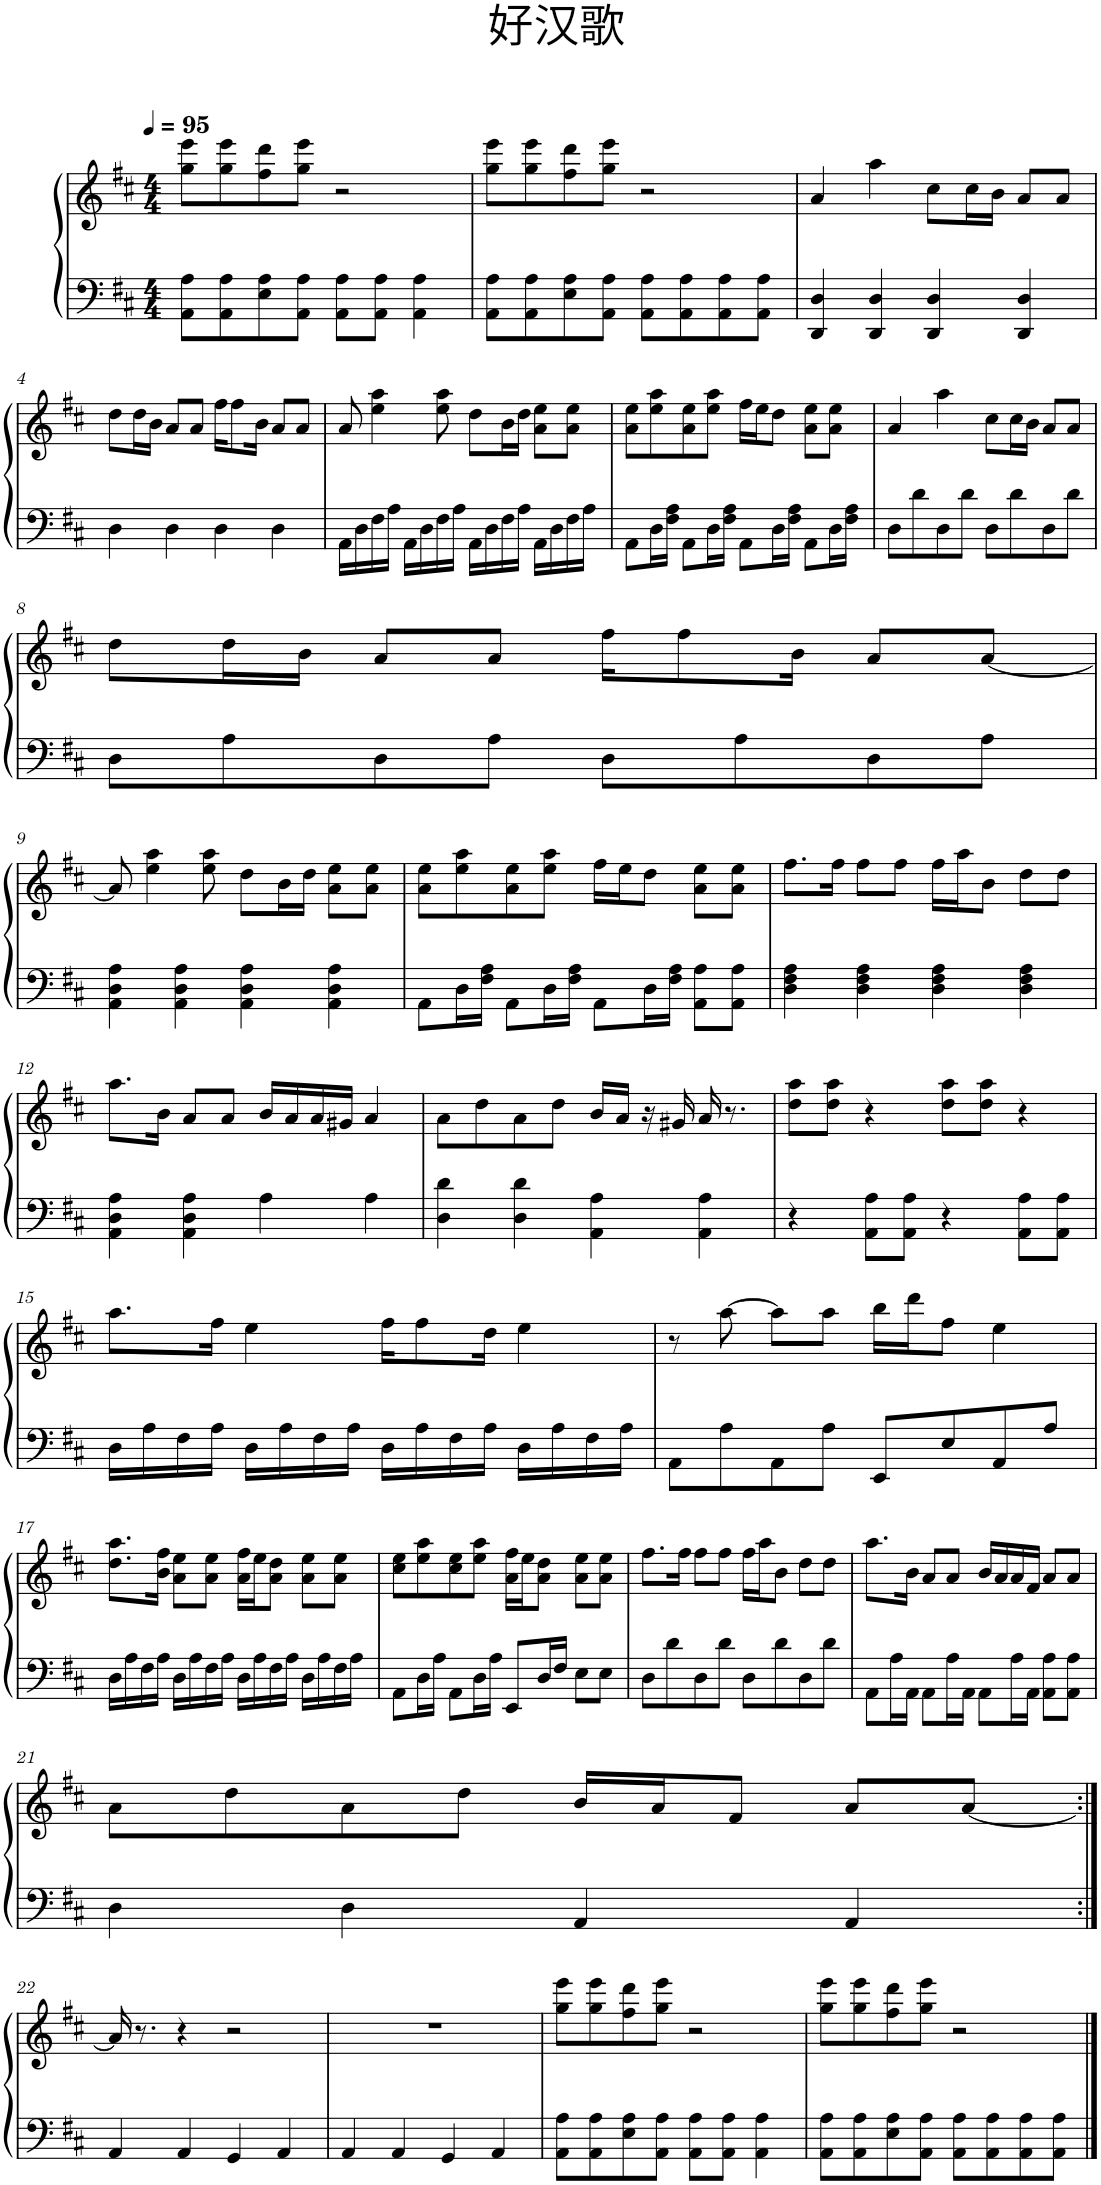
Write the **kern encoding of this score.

**kern	**kern
*part1	*part1
*staff2	*staff1
*I"Piano	*
*I'Pno	*
*clefF4	*clefG2
*k[f#c#]	*k[f#c#]
*M4/4	*M4/4
*MM95	*MM95
=1	=1
8AA\ 8A\L	8gg\ 8eee\L
8AA\ 8A\	8gg\ 8eee\
8E\ 8A\	8ff#\ 8ddd\
8AA\ 8A\J	8gg\ 8eee\J
8AA\ 8A\L	2r
8AA\ 8A\J	.
4AA\ 4A\	.
=2	=2
8AA\ 8A\L	8gg\ 8eee\L
8AA\ 8A\	8gg\ 8eee\
8E\ 8A\	8ff#\ 8ddd\
8AA\ 8A\J	8gg\ 8eee\J
8AA\ 8A\L	2r
8AA\ 8A\	.
8AA\ 8A\	.
8AA\ 8A\J	.
=3	=3
4DD/ 4D/	4a/
4DD/ 4D/	4aa\
4DD/ 4D/	8cc#\L
.	16cc#\L
.	16b\JJ
4DD/ 4D/	8a/L
.	8a/J
!!LO:LB:g=z
=4	=4
4D\	8dd\L
.	16dd\L
.	16b\JJ
4D\	8a/L
.	8a/J
4D\	16ff#\KL
.	8ff#\
.	16b\Jk
4D\	8a/L
.	8a/J
=5	=5
16AA\LL	8a/
16D\	.
16F#\	4ee\ 4aa\
16A\JJ	.
16AA\LL	.
16D\	.
16F#\	8ee\ 8aa\
16A\JJ	.
16AA\LL	8dd\L
16D\	.
16F#\	16b\L
16A\JJ	16dd\JJ
16AA\LL	8a\ 8ee\L
16D\	.
16F#\	8a\ 8ee\J
16A\JJ	.
=6	=6
8AA\L	8a\ 8ee\L
16D\L	8ee\ 8aa\
16F#\ 16A\JJ	.
8AA\L	8a\ 8ee\
16D\L	8ee\ 8aa\J
16F#\ 16A\JJ	.
8AA\L	16ff#\LL
.	16ee\J
16D\L	8dd\J
16F#\ 16A\JJ	.
8AA\L	8a\ 8ee\L
16D\L	8a\ 8ee\J
16F#\ 16A\JJ	.
=7	=7
8D\L	4a/
8d\	.
8D\	4aa\
8d\J	.
8D\L	8cc#\L
8d\	16cc#\L
.	16b\JJ
8D\	8a/L
8d\J	8a/J
!!LO:LB:g=z
=8	=8
8D\L	8dd\L
8A\	16dd\L
.	16b\JJ
8D\	8a/L
8A\J	8a/J
8D\L	16ff#\KL
.	8ff#\
8A\	.
.	16b\Jk
8D\	8a/L
8A\J	[8a/J
!!LO:LB:g=z
=9	=9
4AA\ 4D\ 4A\	8a/]
.	4ee\ 4aa\
4AA\ 4D\ 4A\	.
.	8ee\ 8aa\
4AA\ 4D\ 4A\	8dd\L
.	16b\L
.	16dd\JJ
4AA\ 4D\ 4A\	8a\ 8ee\L
.	8a\ 8ee\J
=10	=10
8AA\L	8a\ 8ee\L
16D\L	8ee\ 8aa\
16F#\ 16A\JJ	.
8AA\L	8a\ 8ee\
16D\L	8ee\ 8aa\J
16F#\ 16A\JJ	.
8AA\L	16ff#\LL
.	16ee\J
16D\L	8dd\J
16F#\ 16A\JJ	.
8AA\ 8A\L	8a\ 8ee\L
8AA\ 8A\J	8a\ 8ee\J
=11	=11
4D\ 4F#\ 4A\	8.ff#\L
.	16ff#\Jk
4D\ 4F#\ 4A\	8ff#\L
.	8ff#\J
4D\ 4F#\ 4A\	16ff#\LL
.	16aa\J
.	8b\J
4D\ 4F#\ 4A\	8dd\L
.	8dd\J
!!LO:LB:g=z
=12	=12
4AA\ 4D\ 4A\	8.aa\L
.	16b\Jk
4AA\ 4D\ 4A\	8a/L
.	8a/J
4A\	16b/LL
.	16a/
.	16a/
.	16g#X/JJ
4A\	4a/
=13	=13
4D\ 4d\	8a\L
.	8dd\
4D\ 4d\	8a\
.	8dd\J
4AA\ 4A\	16b/LL
.	16a/JJ
.	16r
.	16g#X/
4AA\ 4A\	16a/
.	8.r
=14	=14
4r	8dd\ 8aa\L
.	8dd\ 8aa\J
8AA\ 8A\L	4r
8AA\ 8A\J	.
4r	8dd\ 8aa\L
.	8dd\ 8aa\J
8AA\ 8A\L	4r
8AA\ 8A\J	.
!!LO:LB:g=z
=15	=15
16D\LL	8.aa\L
16A\	.
16F#\	.
16A\JJ	16ff#\Jk
16D\LL	4ee\
16A\	.
16F#\	.
16A\JJ	.
16D\LL	16ff#\KL
16A\	8ff#\
16F#\	.
16A\JJ	16dd\Jk
16D\LL	4ee\
16A\	.
16F#\	.
16A\JJ	.
=16	=16
8AA\L	8r
8A\	[>8aa\
8AA\	8aa\L]
8A\J	8aa\J
8EE/L	16bb\LL
.	16ddd\J
8E/	8ff#\J
8AA/	4ee\
8A/J	.
!!LO:LB:g=z
=17	=17
16D\LL	8.dd\ 8.aa\L
16A\	.
16F#\	.
16A\JJ	16b\ 16ff#\Jk
16D\LL	8a\ 8ee\L
16A\	.
16F#\	8a\ 8ee\J
16A\JJ	.
16D\LL	16a\ 16ff#\LL
16A\	16ee\J
16F#\	8a\ 8dd\J
16A\JJ	.
16D\LL	8a\ 8ee\L
16A\	.
16F#\	8a\ 8ee\J
16A\JJ	.
=18	=18
8AA\L	8cc#\ 8ee\L
16D\L	8ee\ 8aa\
16A\JJ	.
8AA\L	8cc#\ 8ee\
16D\L	8ee\ 8aa\J
16A\JJ	.
8EE/L	16a\ 16ff#\LL
.	16ee\J
16D/L	8a\ 8dd\J
16F#/JJ	.
8E\L	8a\ 8ee\L
8E\J	8a\ 8ee\J
=19	=19
8D\L	8.ff#\L
8d\	.
.	16ff#\Jk
8D\	8ff#\L
8d\J	8ff#\J
8D\L	16ff#\LL
.	16aa\J
8d\	8b\J
8D\	8dd\L
8d\J	8dd\J
=20	=20
8AA\L	8.aa\L
16A\L	.
16AA\JJ	16b\Jk
8AA\L	8a/L
16A\L	8a/J
16AA\JJ	.
8AA\L	16b/LL
.	16a/
16A\L	16a/
16AA\JJ	16f#/JJ
8AA\ 8A\L	8a/L
8AA\ 8A\J	8a/J
!!LO:LB:g=z
=21	=21
4D\	8a\L
.	8dd\
4D\	8a\
.	8dd\J
4AA/	16b/LL
.	16a/J
.	8f#/J
4AA/	8a/L
.	[8a/J
!!LO:LB:g=z
=22:|!	=22:|!
4AA/	16a/]
.	8.r
4AA/	4r
4GG/	2r
4AA/	.
=23	=23
4AA/	1r
4AA/	.
4GG/	.
4AA/	.
=24	=24
8AA\ 8A\L	8gg\ 8eee\L
8AA\ 8A\	8gg\ 8eee\
8E\ 8A\	8ff#\ 8ddd\
8AA\ 8A\J	8gg\ 8eee\J
8AA\ 8A\L	2r
8AA\ 8A\J	.
4AA\ 4A\	.
=25	=25
8AA\ 8A\L	8gg\ 8eee\L
8AA\ 8A\	8gg\ 8eee\
8E\ 8A\	8ff#\ 8ddd\
8AA\ 8A\J	8gg\ 8eee\J
8AA\ 8A\L	2r
8AA\ 8A\	.
8AA\ 8A\	.
8AA\ 8A\J	.
==	==
*-	*-
